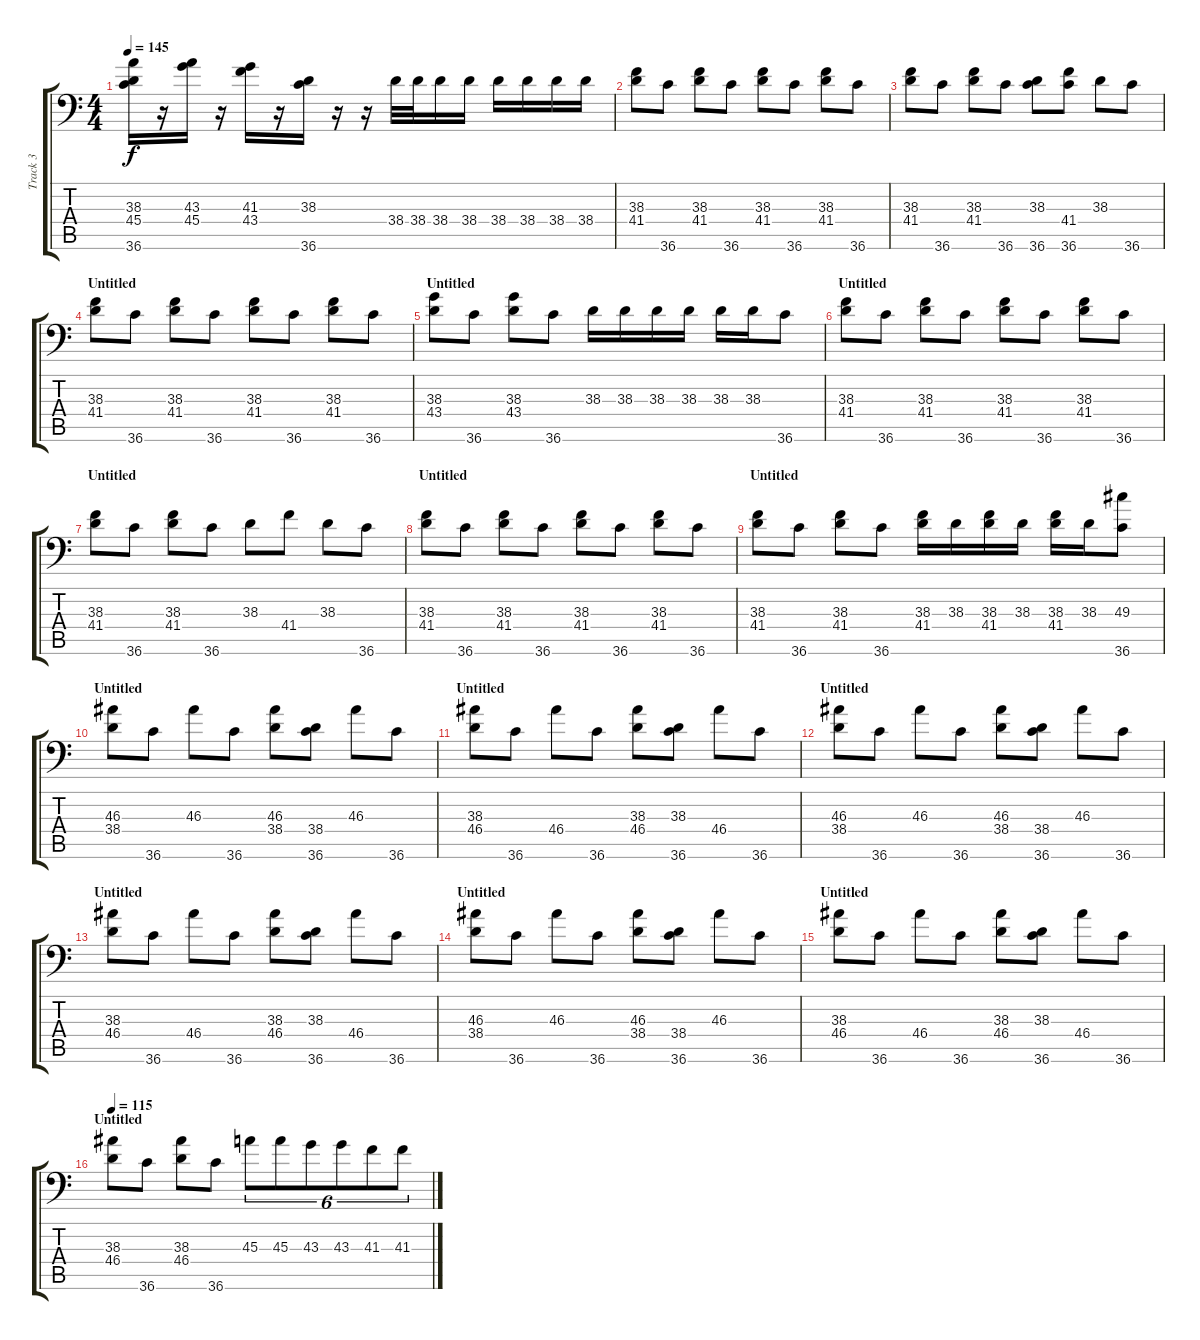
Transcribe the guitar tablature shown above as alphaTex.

\track ("Track 3" "Track 3") {instrument acousticgrandpiano}
\staff {score tabs}
\tuning (C-1 C-1 C-1 C-1 C-1 C-1) {hide}
\ts (4 4)
\tempo 145
\clef f4
\ks c
(38.3 45.4 36.6).16{dy f} r.16 (43.3 45.4).16 r.16 (41.3 43.4).16 r.16 (38.3 36.6).16 r.16 r.16 38.4.32 38.4.32 38.4.16 38.4.16 38.4.16 38.4.16 38.4.16 38.4.16 |
(38.3 41.4).8 36.6.8 (38.3 41.4).8 36.6.8 (38.3 41.4).8 36.6.8 (38.3 41.4).8 36.6.8 |
(38.3 41.4).8 36.6.8 (38.3 41.4).8 36.6.8 (38.3 36.6).8 (41.4 36.6).8 38.3.8 36.6.8 |
\section ("" "Untitled")
(38.3 41.4).8 36.6.8 (38.3 41.4).8 36.6.8 (38.3 41.4).8 36.6.8 (38.3 41.4).8 36.6.8 |
\section ("" "Untitled")
(38.3 43.4).8 36.6.8 (38.3 43.4).8 36.6.8 38.3.16 38.3.16 38.3.16 38.3.16 38.3.16 38.3.16 36.6.8 |
\section ("" "Untitled")
(38.3 41.4).8 36.6.8 (38.3 41.4).8 36.6.8 (38.3 41.4).8 36.6.8 (38.3 41.4).8 36.6.8 |
\section ("" "Untitled")
(38.3 41.4).8 36.6.8 (38.3 41.4).8 36.6.8 38.3.8 41.4.8 38.3.8 36.6.8 |
\section ("" "Untitled")
(38.3 41.4).8 36.6.8 (38.3 41.4).8 36.6.8 (38.3 41.4).8 36.6.8 (38.3 41.4).8 36.6.8 |
\section ("" "Untitled")
(38.3 41.4).8 36.6.8 (38.3 41.4).8 36.6.8 (38.3 41.4).16 38.3.16 (38.3 41.4).16 38.3.16 (38.3 41.4).16 38.3.16 (49.3 36.6).8 |
\section ("" "Untitled")
(46.3 38.4).8 36.6.8 46.3.8 36.6.8 (46.3 38.4).8 (38.4 36.6).8 46.3.8 36.6.8 |
\section ("" "Untitled")
(38.3 46.4).8 36.6.8 46.4.8 36.6.8 (38.3 46.4).8 (38.3 36.6).8 46.4.8 36.6.8 |
\section ("" "Untitled")
(46.3 38.4).8 36.6.8 46.3.8 36.6.8 (46.3 38.4).8 (38.4 36.6).8 46.3.8 36.6.8 |
\section ("" "Untitled")
(38.3 46.4).8 36.6.8 46.4.8 36.6.8 (38.3 46.4).8 (38.3 36.6).8 46.4.8 36.6.8 |
\section ("" "Untitled")
(46.3 38.4).8 36.6.8 46.3.8 36.6.8 (46.3 38.4).8 (38.4 36.6).8 46.3.8 36.6.8 |
\section ("" "Untitled")
(38.3 46.4).8 36.6.8 46.4.8 36.6.8 (38.3 46.4).8 (38.3 36.6).8 46.4.8 36.6.8 |
\section ("" "Untitled")
\tempo 115
(38.3 46.4).8 36.6.8 (38.3 46.4).8 36.6.8 45.3.8{tu (6 4)} 45.3.8{tu (6 4)} 43.3.8{tu (6 4)} 43.3.8{tu (6 4)} 41.3.8{tu (6 4)} 41.3.8{tu (6 4)}
